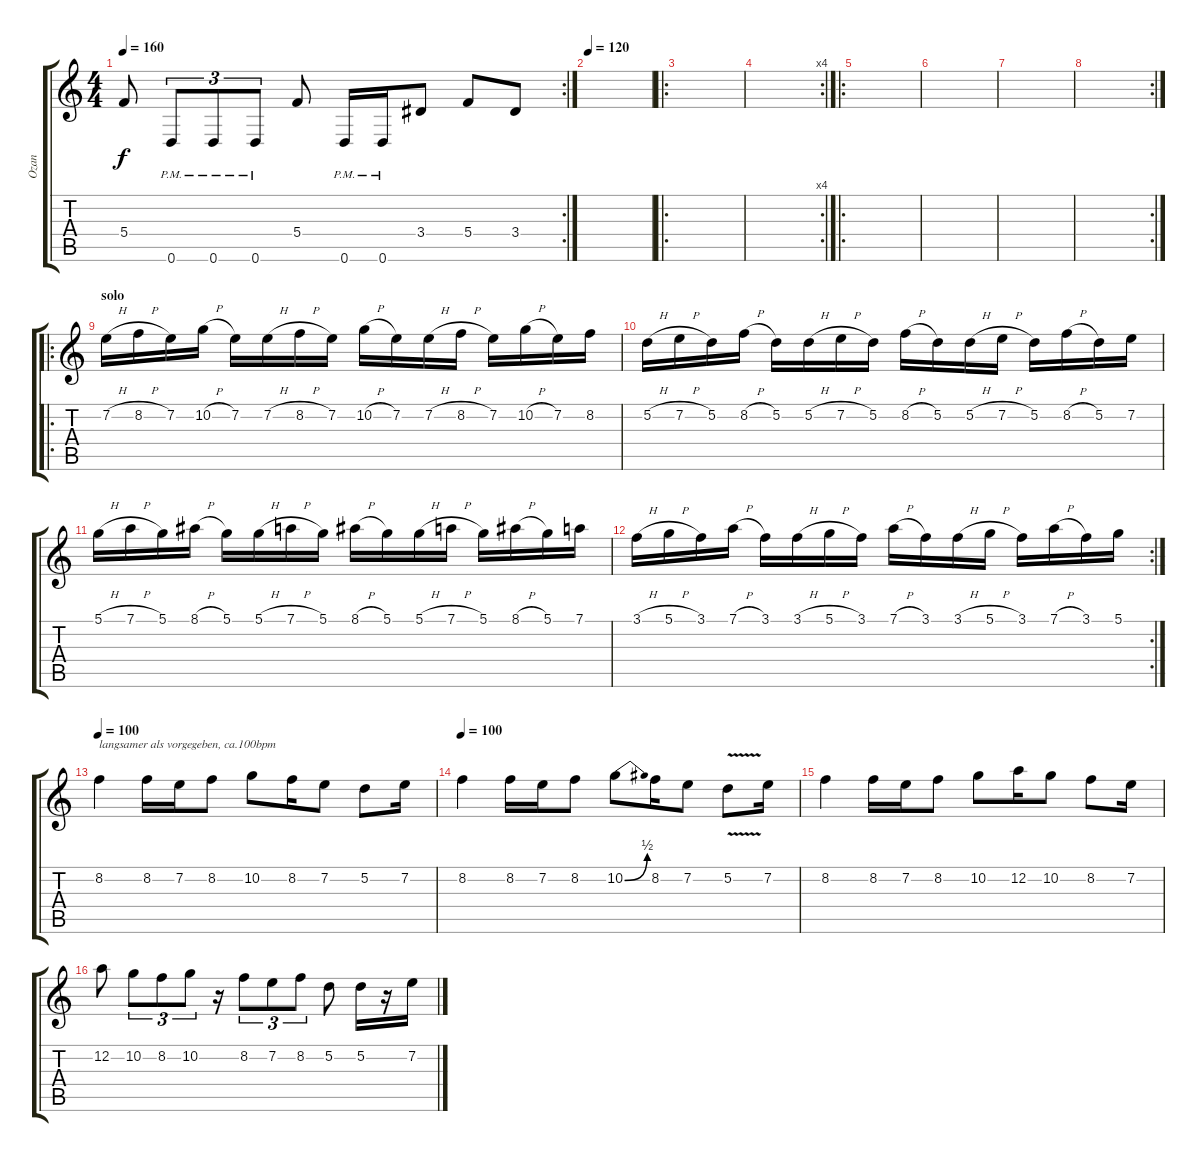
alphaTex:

\track ("Ozan" "Ozan") {instrument distortionguitar}
\staff {score tabs}
\tuning (D4 A3 F3 C3 G2 D2) {hide}
\rc 2
\ts (4 4)
\tempo 160
\clef g2
\ks c
5.4.8{dy f} 0.6{pm}.8{tu (3 2)} 0.6{pm}.8{tu (3 2)} 0.6{pm}.8{tu (3 2)} 5.4.8 0.6{pm}.16 0.6{pm}.16 3.4.8 5.4.8 3.4.8 |
\tempo 120
|
\ro
|
\rc 4
|
\ro
|
|
|
\rc 2
|
\ro
\section ("" "solo")
7.2{h}.16 8.2{h}.16 7.2.16 10.2{h}.16 7.2.16 7.2{h}.16 8.2{h}.16 7.2.16 10.2{h}.16 7.2.16 7.2{h}.16 8.2{h}.16 7.2.16 10.2{h}.16 7.2.16 8.2.16 |
5.2{h}.16 7.2{h}.16 5.2.16 8.2{h}.16 5.2.16 5.2{h}.16 7.2{h}.16 5.2.16 8.2{h}.16 5.2.16 5.2{h}.16 7.2{h}.16 5.2.16 8.2{h}.16 5.2.16 7.2.16 |
5.1{h}.16 7.1{h}.16 5.1.16 8.1{h}.16 5.1.16 5.1{h}.16 7.1{h}.16 5.1.16 8.1{h}.16 5.1.16 5.1{h}.16 7.1{h}.16 5.1.16 8.1{h}.16 5.1.16 7.1.16 |
\rc 2
3.1{h}.16 5.1{h}.16 3.1.16 7.1{h}.16 3.1.16 3.1{h}.16 5.1{h}.16 3.1.16 7.1{h}.16 3.1.16 3.1{h}.16 5.1{h}.16 3.1.16 7.1{h}.16 3.1.16 5.1.16 |
\tempo 100
8.2.4{txt "langsamer als vorgegeben, ca.100bpm"} 8.2.16 7.2.16 8.2.8 10.2.8 8.2.16 7.2.8 5.2.8 7.2.16 |
\tempo 100
8.2.4 8.2.16 7.2.16 8.2.8 10.2{be (bend 0 0 60 2)}.8 8.2.16 7.2.8 5.2{v}.8 7.2.16 |
8.2.4 8.2.16 7.2.16 8.2.8 10.2.8 12.2.16 10.2.8 8.2.8 7.2.16 |
12.2.8 10.2.8{tu (3 2)} 8.2.8{tu (3 2)} 10.2.8{tu (3 2)} r.16 8.2.8{tu (3 2)} 7.2.8{tu (3 2)} 8.2.8{tu (3 2)} 5.2.8 5.2.16 r.16 7.2.16
